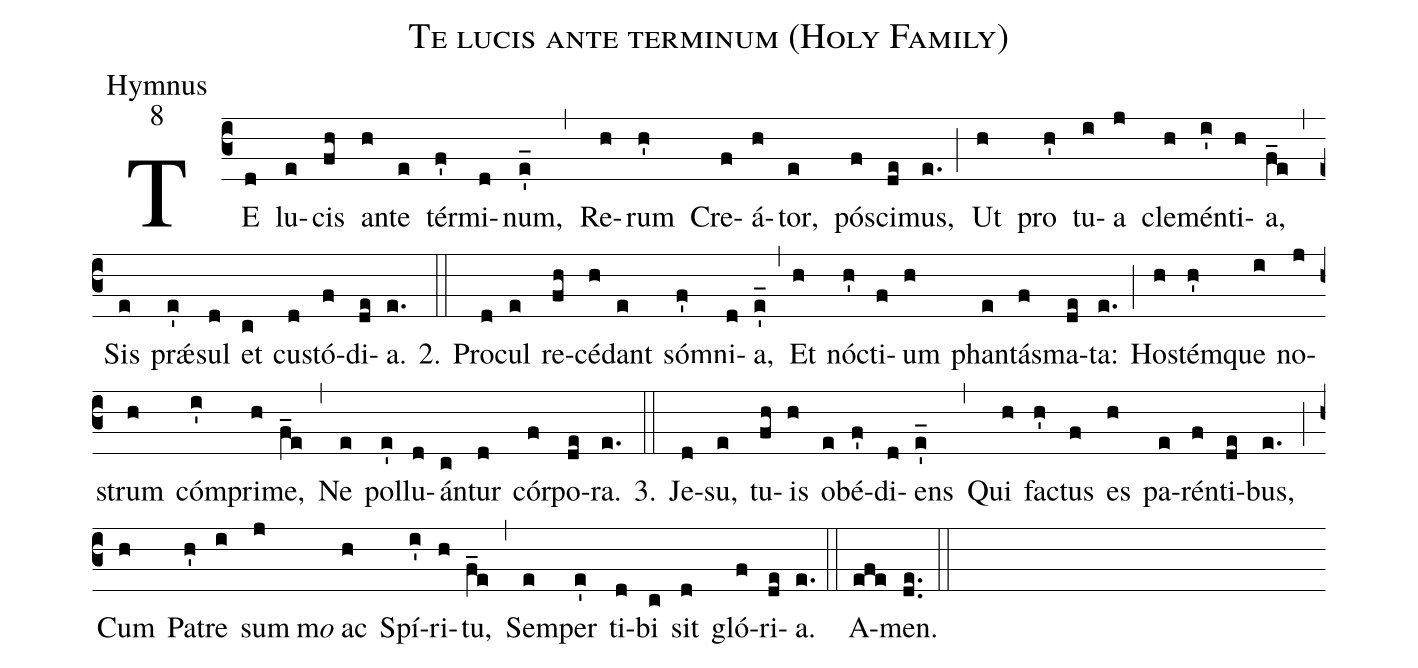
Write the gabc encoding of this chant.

name:Te lucis ante terminum (Holy Family);
office-part:Hymnus;
mode:8;
%%
(c3) TE(d) lu(e)cis(fh) an(h)te(e) tér(f')mi(d)num,(e'_) (,) Re(h)rum(h') Cre(f)á(h)tor,(e) pó(f)sci(de)mus,(e.) (;) Ut(h) pro(h') tu(i)a(j) cle(h)mén(i')ti(h)a,(f_e) (,) Sis(e) pr<sp>'æ</sp>(e')sul(d) et(c) cu(d)stó(f)di(de)a.(e.) 2.(::) Pro(d)cul(e) re(fh)cé(h)dant(e) só(f')mni(d)a,(e'_) (,) Et(h) nó(h')cti(f)um(h) phan(e)tá(f)sma(de)ta:(e.) (;) Ho(h)stém(h')que(i) no(j)strum(h) cóm(i')pri(h)me,(f_e) (,) Ne(e) pol(e')lu(d)án(c)tur(d) cór(f)po(de)ra.(e.) 3.(::) Je(d)su,(e) tu(fh)is(h) o(e)bé(f')di(d)ens(e'_) (,) Qui(h) fa(h')ctus(f) es(h) pa(e)rén(f)ti(de)bus,(e.) (;) Cum(h) Pa(h')tre(i) sum(j)m<i>o</i>() ac(h) Spí(i')ri(h)tu,(f_e) (,) Sem(e)per(e') ti(d)bi(c) sit(d) gló(f)ri(de)a.(e.) (::) A(efe)men.(de..) (::)
